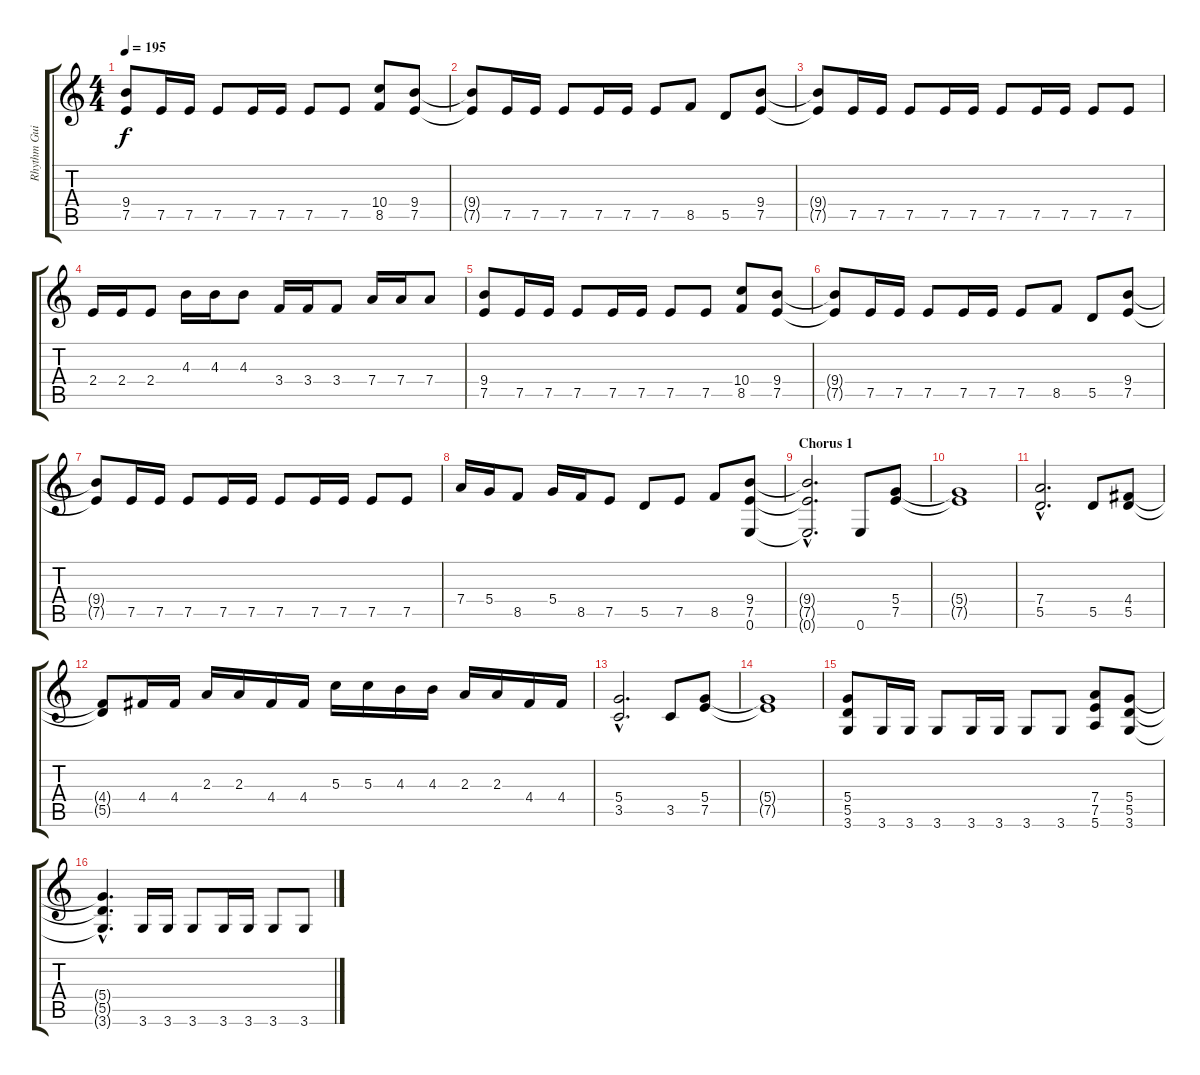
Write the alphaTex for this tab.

\track ("Rhythm Guitar 2" "Rhythm Gui") {instrument overdrivenguitar}
\staff {score tabs}
\tuning (E4 B3 G3 D3 A2 E2) {hide}
\ts (4 4)
\section ("" "")
\tempo 195
\clef g2
\ks c
(9.4{t} 7.5{t}).8{dy f} 7.5.16 7.5.16 7.5.8 7.5.16 7.5.16 7.5.8 7.5.8 (10.4 8.5).8 (9.4 7.5).8 |
(9.4{t} 7.5{t}).8 7.5.16 7.5.16 7.5.8 7.5.16 7.5.16 7.5.8 8.5.8 5.5.8 (9.4 7.5).8 |
(9.4{t} 7.5{t}).8 7.5.16 7.5.16 7.5.8 7.5.16 7.5.16 7.5.8 7.5.16 7.5.16 7.5.8 7.5.8 |
2.4.16 2.4.16 2.4.8 4.3.16 4.3.16 4.3.8 3.4.16 3.4.16 3.4.8 7.4.16 7.4.16 7.4.8 |
(9.4 7.5).8 7.5.16 7.5.16 7.5.8 7.5.16 7.5.16 7.5.8 7.5.8 (10.4 8.5).8 (9.4 7.5).8 |
(9.4{t} 7.5{t}).8 7.5.16 7.5.16 7.5.8 7.5.16 7.5.16 7.5.8 8.5.8 5.5.8 (9.4 7.5).8 |
(9.4{t} 7.5{t}).8 7.5.16 7.5.16 7.5.8 7.5.16 7.5.16 7.5.8 7.5.16 7.5.16 7.5.8 7.5.8 |
7.4.16 5.4.16 8.5.8 5.4.16 8.5.16 7.5.8 5.5.8 7.5.8 8.5.8 (9.4 7.5 0.6).8 |
\section ("" "Chorus 1")
(9.4{hac t} 7.5{hac t} 0.6{hac t}).2{d} 0.6.8 (5.4 7.5).8 |
(5.4{t} 7.5{t}).1 |
(7.4{hac} 5.5{hac}).2{d} 5.5.8 (4.4 5.5).8 |
(4.4{t} 5.5{t}).8 4.4.16 4.4.16 2.3.16 2.3.16 4.4.16 4.4.16 5.3.16 5.3.16 4.3.16 4.3.16 2.3.16 2.3.16 4.4.16 4.4.16 |
(5.4{hac} 3.5{hac}).2{d} 3.5.8 (5.4 7.5).8 |
(5.4{t} 7.5{t}).1 |
(5.4 5.5 3.6).8 3.6.16 3.6.16 3.6.8 3.6.16 3.6.16 3.6.8 3.6.8 (7.4 7.5 5.6).8 (5.4 5.5 3.6).8 |
(5.4{hac t} 5.5{hac t} 3.6{hac t}).4{d} 3.6.16 3.6.16 3.6.8 3.6.16 3.6.16 3.6.8 3.6.8
